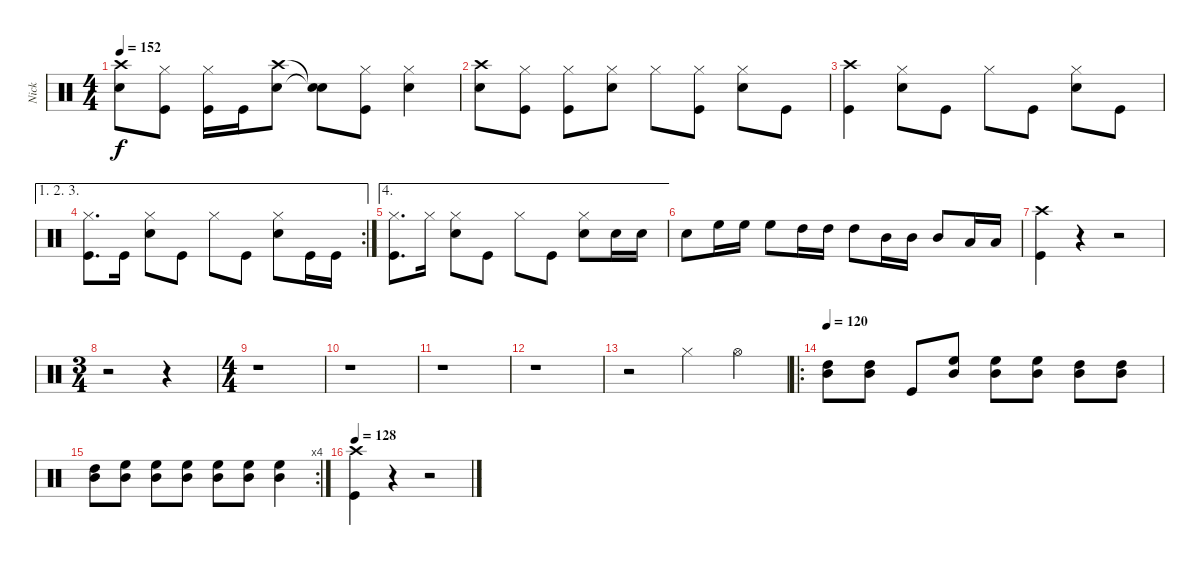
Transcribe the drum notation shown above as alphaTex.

\track ("Nick" "Nick") {solo instrument percussion}
\staff {score}
\articulation defaults
\ts (4 4)
\tempo 152
\clef neutral
\ks c
("Snare (hit) 2" "Crash high (hit)").8{dy f} ("Kick (hit)" "Hi-Hat (closed)").8 ("Kick (hit)" "Hi-Hat (closed)").16 "Kick (hit)".16 ("Snare (hit) 2" "Crash high (hit)").8 ("Snare (hit)"{t} "Snare (hit)"{t}).8 ("Kick (hit)" "Hi-Hat (closed)").8 ("Hi-Hat (closed)" "Snare (hit) 2").4 |
("Crash high (hit)" "Snare (hit) 2").8 ("Kick (hit)" "Hi-Hat (closed)").8 ("Kick (hit)" "Hi-Hat (closed)").8 ("Hi-Hat (closed)" "Snare (hit) 2").8 "Hi-Hat (closed)".8 ("Kick (hit)" "Hi-Hat (closed)").8 ("Hi-Hat (closed)" "Snare (hit) 2").8 "Kick (hit)".8 |
("Kick (hit)" "Crash high (hit)").4 ("Hi-Hat (closed)" "Snare (hit) 2").8 "Kick (hit)".8 "Hi-Hat (closed)".8 "Kick (hit)".8 ("Hi-Hat (closed)" "Snare (hit) 2").8 "Kick (hit)".8 |
\ae (1 2 3)
\rc 2
("Kick (hit)" "Hi-Hat (closed)").8{d} "Kick (hit)".16 ("Hi-Hat (closed)" "Snare (hit) 2").8 "Kick (hit)".8 "Hi-Hat (closed)".8 "Kick (hit)".8 ("Hi-Hat (closed)" "Snare (hit) 2").8 "Kick (hit)".16 "Kick (hit)".16 |
\ae 4
("Kick (hit)" "Hi-Hat (closed)").8{d} "Hi-Hat (closed)".16 ("Hi-Hat (closed)" "Snare (hit) 2").8 "Kick (hit)".8 "Hi-Hat (closed)".8 "Kick (hit)".8 ("Hi-Hat (closed)" "Snare (hit) 2").8 "Snare (hit) 2".16 "Snare (hit) 2".16 |
"Snare (hit) 2".8 "High Floor Tom (hit)".16 "High Floor Tom (hit)".16 "High Floor Tom (hit)".8 "High Tom (hit)".16 "High Tom (hit)".16 "High Tom (hit)".8 "Mid Tom (hit)".16 "Mid Tom (hit)".16 "Mid Tom (hit)".8 "Low Tom (hit)".16 "Low Tom (hit)".16 |
("Kick (hit)" "Crash high (hit)").4 r.4 r.2 |
\ts (3 4)
r.2 r.4 |
\ts (4 4)
r.1 |
r.1 |
r.1 |
r.1 |
r.2 "Hi-Hat (closed)".4 "Hi-Hat (open)".4 |
\ro
\tempo 120
("High Tom (hit)" "Mid Tom (hit)").8 ("High Tom (hit)" "Mid Tom (hit)").8 "Kick (hit)".8 ("High Floor Tom (hit)" "Mid Tom (hit)").8 ("High Floor Tom (hit)" "Mid Tom (hit)").8 ("High Floor Tom (hit)" "Mid Tom (hit)").8 ("High Tom (hit)" "Mid Tom (hit)").8 ("High Tom (hit)" "Mid Tom (hit)").8 |
\rc 4
("High Tom (hit)" "Mid Tom (hit)").8 ("High Floor Tom (hit)" "Mid Tom (hit)").8 ("High Floor Tom (hit)" "Mid Tom (hit)").8 ("High Floor Tom (hit)" "Mid Tom (hit)").8 ("High Floor Tom (hit)" "Mid Tom (hit)").8 ("High Floor Tom (hit)" "Mid Tom (hit)").8 ("High Floor Tom (hit)" "Mid Tom (hit)").4 |
\tempo 128
("Kick (hit)" "Crash high (hit)").4 r.4 r.2
